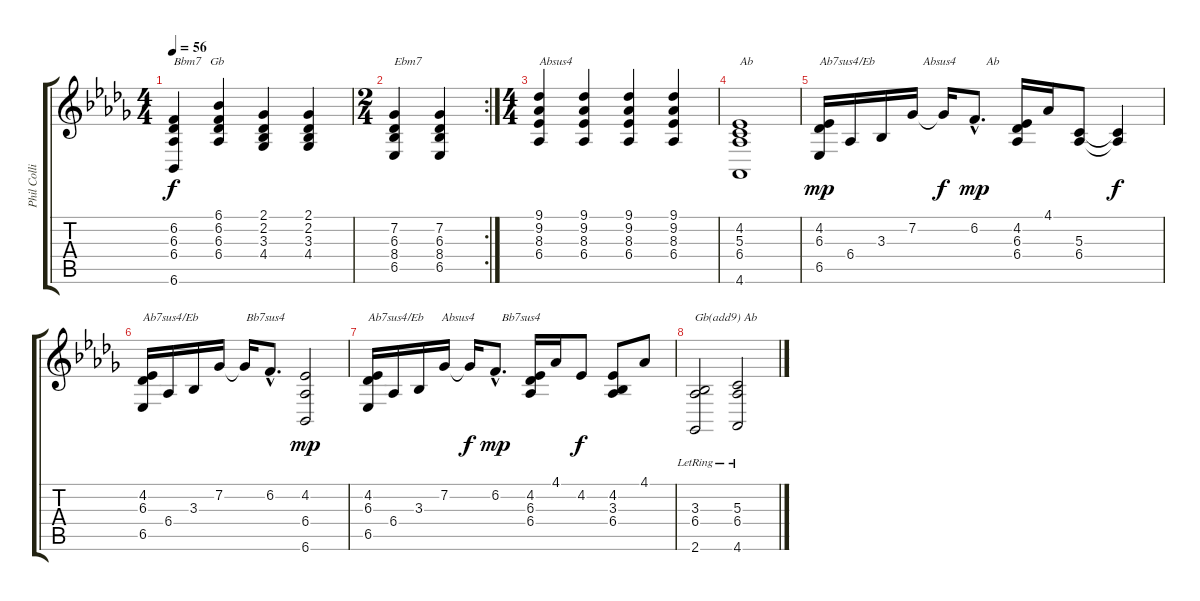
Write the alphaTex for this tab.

\track ("Phil Collins (piano)" "Phil Colli") {instrument acousticgrandpiano}
\staff {score tabs}
\tuning (E4 B3 G3 D3 A2 E2) {hide}
\ts (4 4)
\tempo 56
\clef g2
\ks bbminor
(6.2 6.3 6.4 6.6).4{txt "Bbm7   Gb" dy f} (6.1 6.2 6.3 6.4).4 (2.1 2.2 3.3 4.4).4 (2.1 2.2 3.3 4.4).4 |
\rc 2
\ts (2 4)
(7.2 6.3 8.4 6.5).4{txt "Ebm7"} (7.2 6.3 8.4 6.5).4 |
\ts (4 4)
(9.1 9.2 8.3 6.4).4{txt "Absus4"} (9.1 9.2 8.3 6.4).4 (9.1 9.2 8.3 6.4).4 (9.1 9.2 8.3 6.4).4 |
(4.2 5.3 6.4 4.6).1{txt "Ab"} |
(4.2 6.3 6.5).16{txt "Ab7sus4/Eb                Absus4          Ab" dy mp} 6.4.16 3.3.16 7.2.16 7.2{t}.16{dy f} 6.2{hac}.8{d dy mp} (4.2 6.3 6.4).16 4.1.16 (5.3 6.4).8 (5.3{t} 6.4{t}).4{dy f} |
(4.2 6.3 6.5).16{txt "Ab7sus4/Eb                Bb7sus4"} 6.4.16 3.3.16 7.2.16 7.2{t}.16 6.2{hac}.8{d} (4.2 6.4 6.6).2{dy mp} |
(4.2 6.3 6.5).16{txt "Ab7sus4/Eb      Absus4         Bb7sus4"} 6.4.16 3.3.16 7.2.16 7.2{t}.16{dy f} 6.2{hac}.8{d dy mp} (4.2 6.3 6.4).16 4.1.16 4.2.8{dy f} (4.2 3.3 6.4).8 4.1.8 |
(3.3{lr} 6.4{lr} 2.6).2{txt "Gb(add9) Ab"} (5.3{lr} 6.4{lr} 4.6).2
